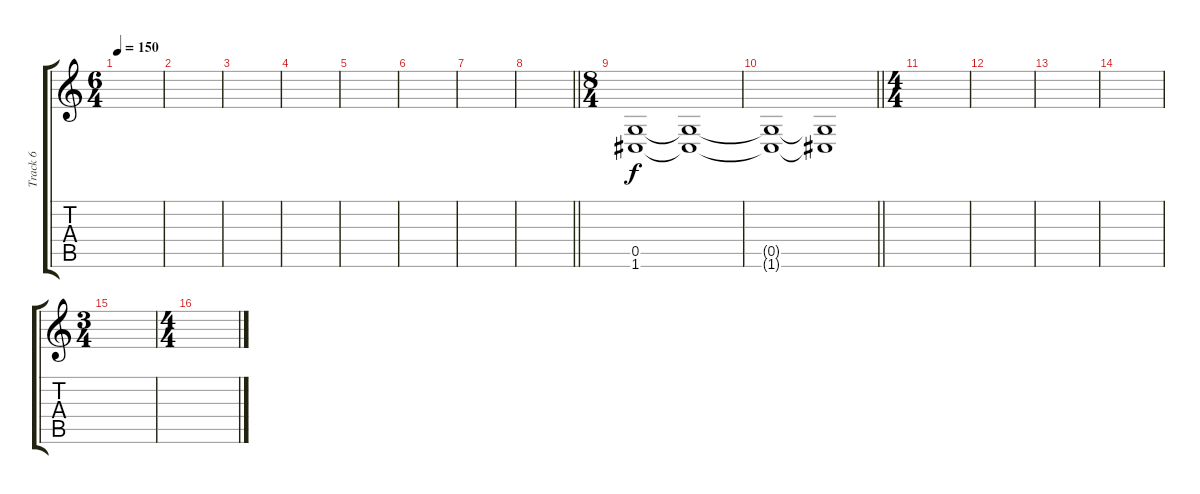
\track ("Track 6" "Track 6") {instrument distortionguitar}
\staff {score tabs}
\tuning (D4 A3 F3 C3 G2 C2) {hide}
\ts (6 4)
\tempo 150
\clef g2
\ks c
|
|
|
|
|
|
|
\barLineRight lightlight
|
\ts (8 4)
(0.5 1.6).1{volume 9 instrument pad2warm} (0.5{t} 1.6{t}).1{dy f} |
\barLineRight lightlight
(0.5{t} 1.6{t}).1 (0.5{t} 1.6{t}).1 |
\ts (4 4)
|
|
|
|
\ts (3 4)
|
\ts (4 4)
